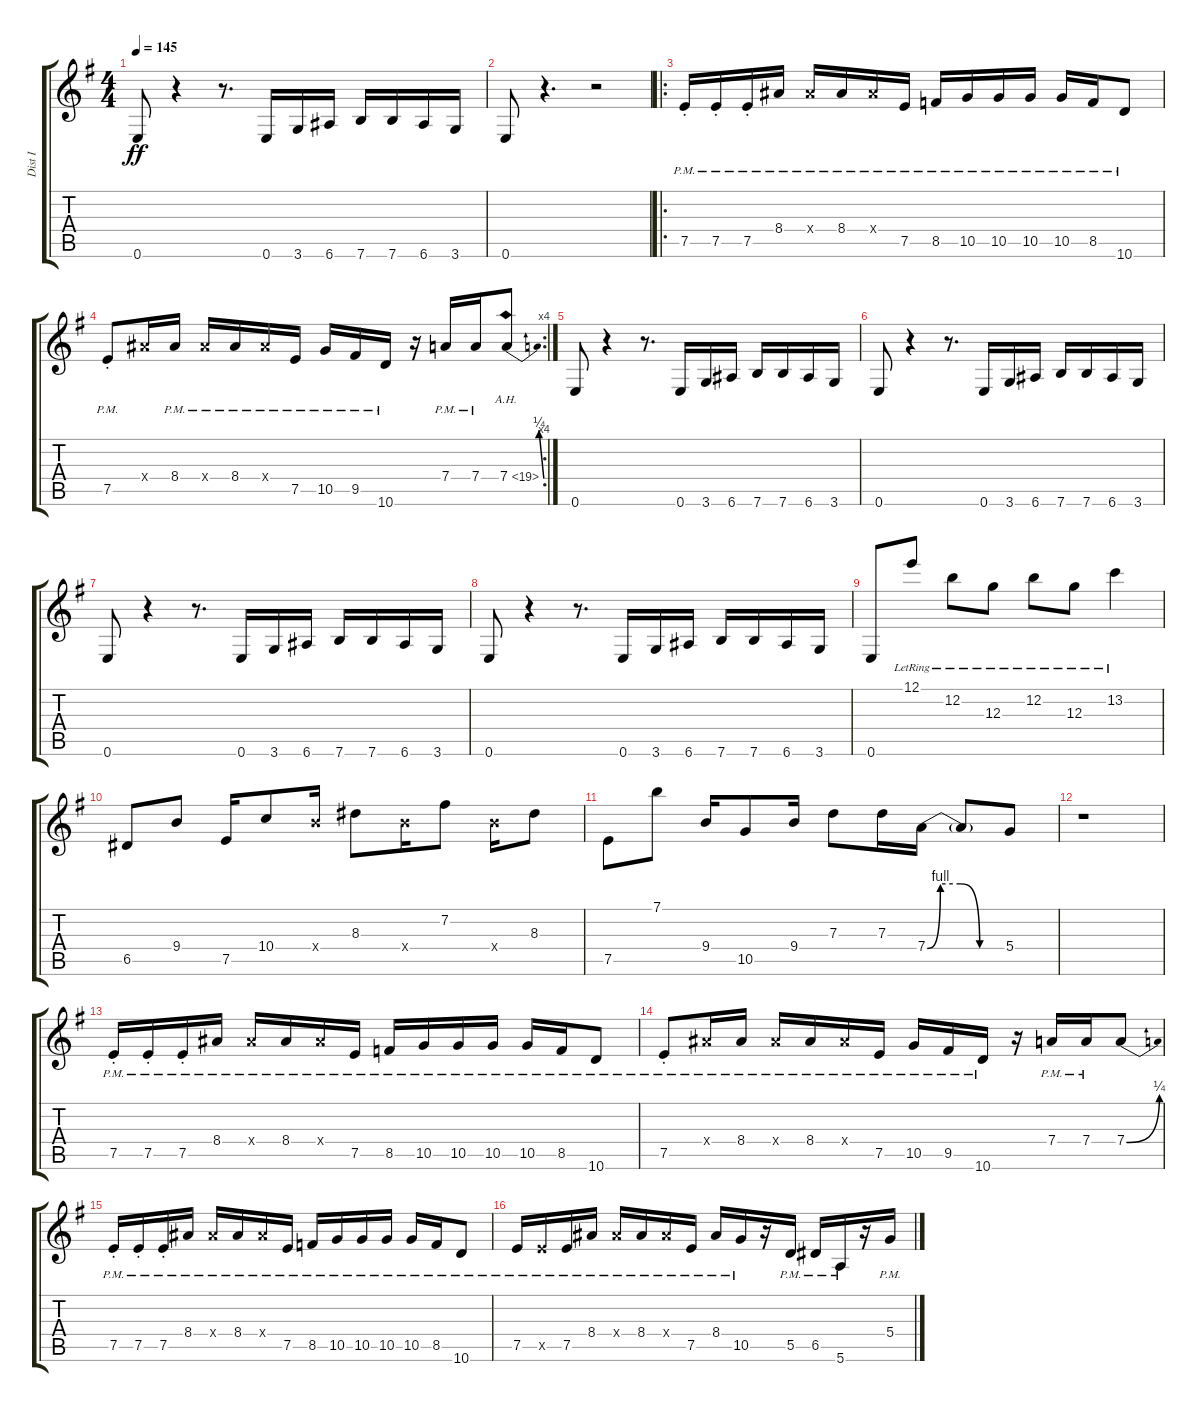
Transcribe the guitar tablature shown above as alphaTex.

\track ("Dist I" "Dist I") {instrument distortionguitar}
\staff {score tabs}
\tuning (E4 B3 G3 D3 A2 E2) {hide}
\ts (4 4)
\tempo 145
\clef g2
\ks g
0.6.8{dy ff} r.4 r.8{d} 0.6.16 3.6.16 6.6.16 7.6.16 7.6.16 6.6.16 3.6.16 |
0.6.8 r.4{d} r.2 |
\ro
7.5{pm st}.16 7.5{pm st}.16 7.5{pm st}.16 8.4{pm}.16 8.4{pm x}.16 8.4{pm}.16 8.4{pm x}.16 7.5{pm}.16 8.5{pm}.16 10.5{pm}.16 10.5{pm}.16 10.5{pm}.16 10.5{pm}.16 8.5{pm}.16 10.6{pm}.8 |
\rc 4
7.5{pm st}.8 8.4{x}.16 8.4{pm}.16 8.4{pm x}.16 8.4{pm}.16 8.4{pm x}.16 7.5{pm}.16 10.5{pm}.16 9.5{pm}.16 10.6{pm}.16 r.16 7.4{pm}.16 7.4{pm}.16 7.4{be (bend 0 0 60 1) ah 12}.8 |
0.6.8 r.4 r.8{d} 0.6.16 3.6.16 6.6.16 7.6.16 7.6.16 6.6.16 3.6.16 |
0.6.8 r.4 r.8{d} 0.6.16 3.6.16 6.6.16 7.6.16 7.6.16 6.6.16 3.6.16 |
0.6.8 r.4 r.8{d} 0.6.16 3.6.16 6.6.16 7.6.16 7.6.16 6.6.16 3.6.16 |
0.6.8 r.4 r.8{d} 0.6.16 3.6.16 6.6.16 7.6.16 7.6.16 6.6.16 3.6.16 |
0.6.8 12.1{lr}.8 12.2{lr}.8 12.3{lr}.8 12.2{lr}.8 12.3{lr}.8 13.2{lr}.4 |
6.5.8 9.4.8 7.5.16 10.4.8 9.4{x}.16 8.3.8 9.4{x}.16 7.2.8 9.4{x}.16 8.3.8 |
7.5.8 7.1.8 9.4.16 10.5.8 9.4.16 7.3.8 7.3.16 7.4{be (custom 0 0 10 4 25 4 40 0 60 0)}.16 7.4{t}.8 5.4.8 |
r.1 |
7.5{pm st}.16 7.5{pm st}.16 7.5{pm st}.16 8.4{pm}.16 8.4{pm x}.16 8.4{pm}.16 8.4{pm x}.16 7.5{pm}.16 8.5{pm}.16 10.5{pm}.16 10.5{pm}.16 10.5{pm}.16 10.5{pm}.16 8.5{pm}.16 10.6{pm}.8 |
7.5{pm st}.8 8.4{pm x}.16 8.4{pm}.16 8.4{pm x}.16 8.4{pm}.16 8.4{pm x}.16 7.5{pm}.16 10.5{pm}.16 9.5{pm}.16 10.6{pm}.16 r.16 7.4{pm}.16 7.4{pm}.16 7.4{be (bend 0 0 60 1)}.8 |
7.5{pm st}.16 7.5{pm st}.16 7.5{pm st}.16 8.4{pm}.16 8.4{pm x}.16 8.4{pm}.16 8.4{pm x}.16 7.5{pm}.16 8.5{pm}.16 10.5{pm}.16 10.5{pm}.16 10.5{pm}.16 10.5{pm}.16 8.5{pm}.16 10.6{pm}.8 |
7.5{pm}.16 7.5{pm x}.16 7.5{pm}.16 8.4{pm}.16 8.4{pm x}.16 8.4{pm}.16 8.4{pm x}.16 7.5{pm}.16 8.4{pm}.16 10.5{pm}.16 r.16 5.5{pm}.16 6.5{pm}.16 5.6{pm}.16 r.16 5.4{pm}.16
